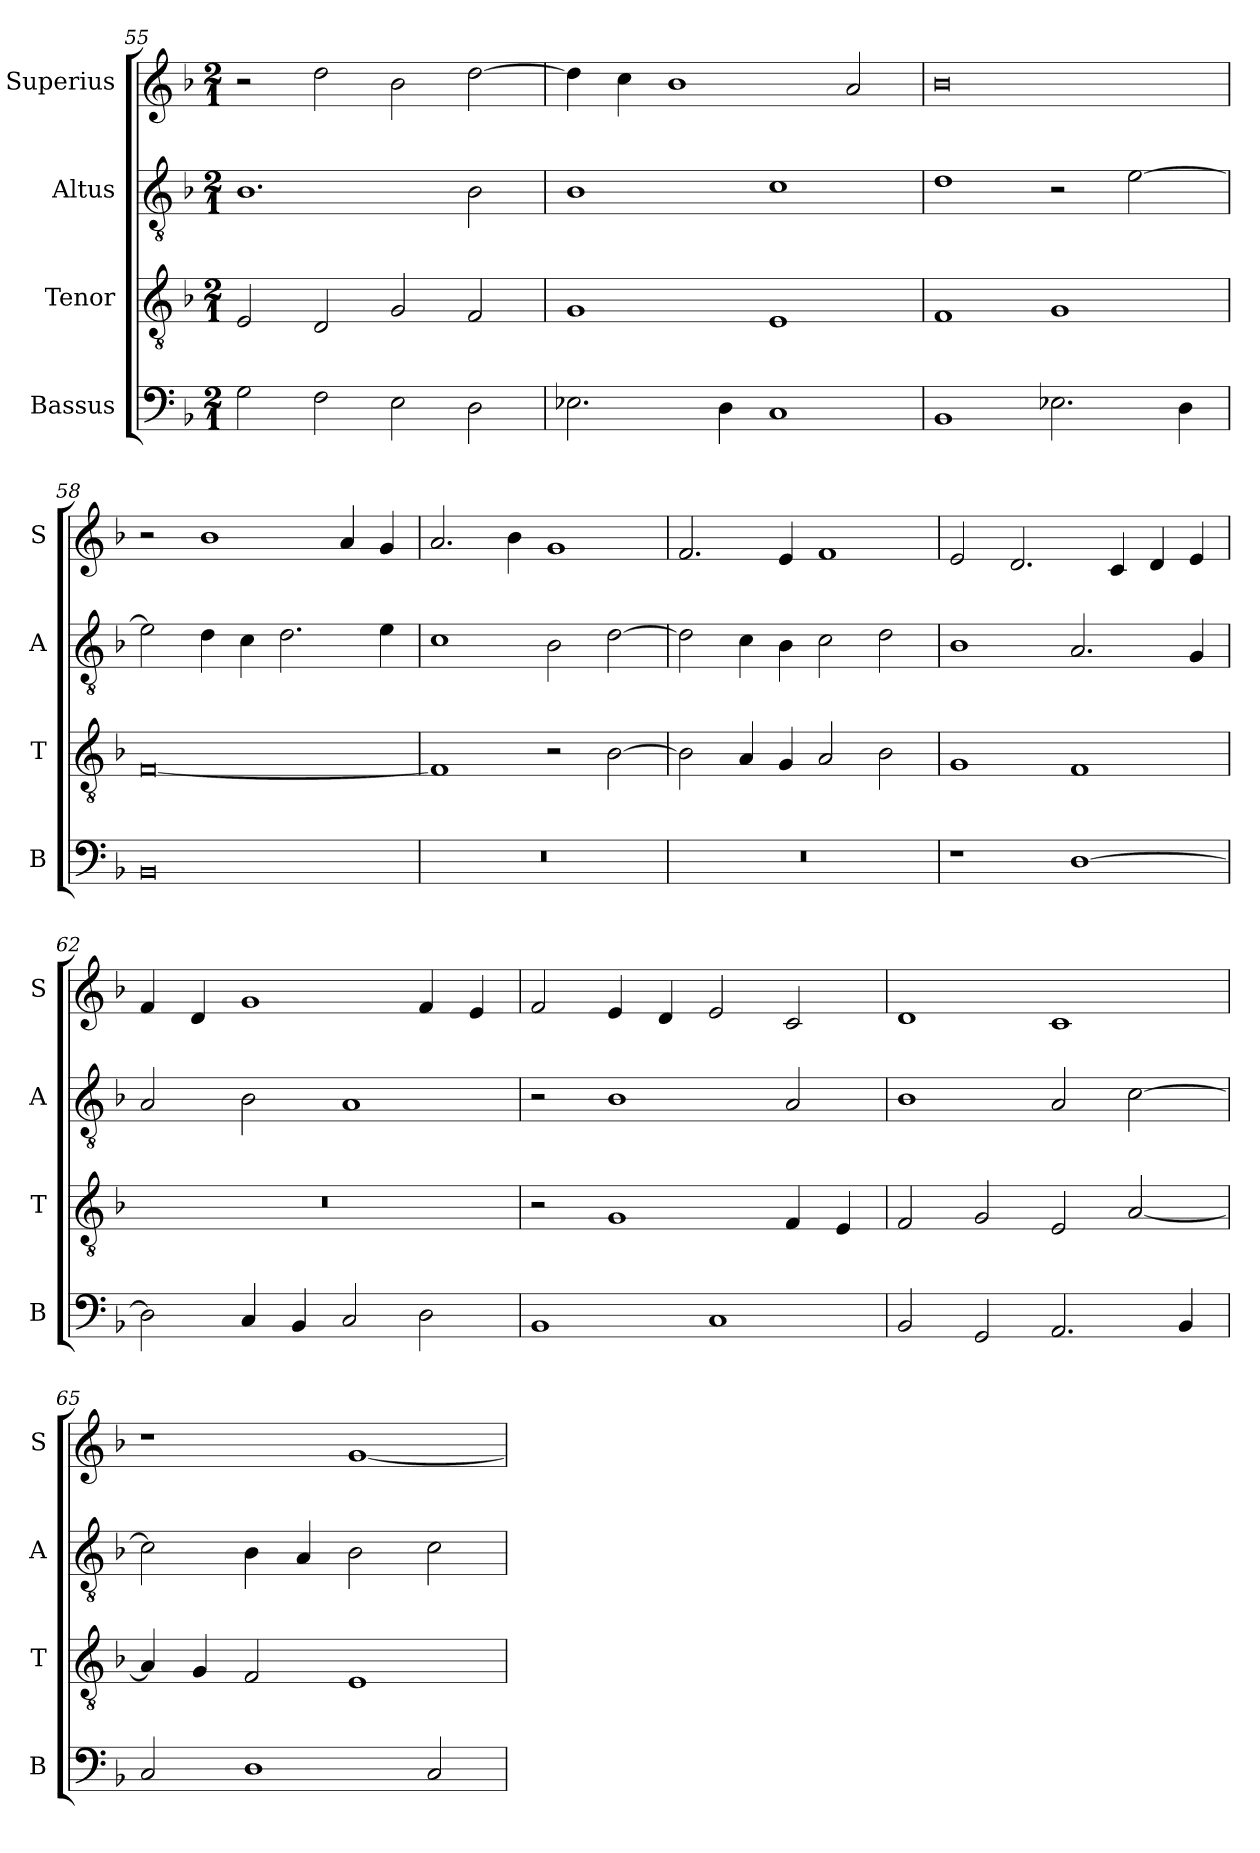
**kern	**kern	**kern	**kern
*part4	*part3	*part2	*part1
*staff4	*staff3	*staff2	*staff1
*I"Bassus	*I"Tenor	*I"Altus	*I"Superius
*I'B	*I'T	*I'A	*I'S
*clefF4	*clefGv2	*clefGv2	*clefG2
*k[b-]	*k[b-]	*k[b-]	*k[b-]
*F:	*F:	*F:	*F:
*M2/1	*M2/1	*M2/1	*M2/1
=55	=55	=55	=55
2G	2E	1.B-	2r
2F	2D	.	2dd
2E	2G	.	2b-
2D	2F	2B-	[2dd
=56	=56	=56	=56
2.E-X	1G	1B-	4dd]
.	.	.	4cc
.	.	.	1b-
4D	.	.	.
1C	1E	1c	.
.	.	.	2a
=57	=57	=57	=57
1BB-	1F	1d	0b-
2.E-X	1G	2r	.
.	.	[2e	.
4D	.	.	.
=58	=58	=58	=58
0BB-	[0F	2e]	2r
.	.	4d	1b-
.	.	4c	.
.	.	2.d	.
.	.	.	4a
.	.	4e	4g
=59	=59	=59	=59
0r	1F]	1c	2.a
.	.	.	4b-
.	2r	2B-	1g
.	[2B-	[2d	.
=60	=60	=60	=60
0r	2B-]	2d]	2.f
.	4A	4c	.
.	4G	4B-	4e
.	2A	2c	1f
.	2B-	2d	.
=61	=61	=61	=61
1r	1G	1B-	2e
.	.	.	2.d
[1D	1F	2.A	.
.	.	.	4c
.	.	.	4d
.	.	4G	4e
=62	=62	=62	=62
2D]	0r	2A	4f
.	.	.	4d
4C	.	2B-	1g
4BB-	.	.	.
2C	.	1A	.
2D	.	.	4f
.	.	.	4e
=63	=63	=63	=63
1BB-	2r	2r	2f
.	1G	1B-	4e
.	.	.	4d
1C	.	.	2e
.	4F	2A	2c
.	4E	.	.
=64	=64	=64	=64
2BB-	2F	1B-	1d
2GG	2G	.	.
2.AA	2E	2A	1c
.	[2A	[2c	.
4BB-	.	.	.
=65	=65	=65	=65
2C	4A]	2c]	1r
.	4G	.	.
1D	2F	4B-	.
.	.	4A	.
.	1E	2B-	[1g
2C	.	2c	.
=	=	=	=
*-	*-	*-	*-
